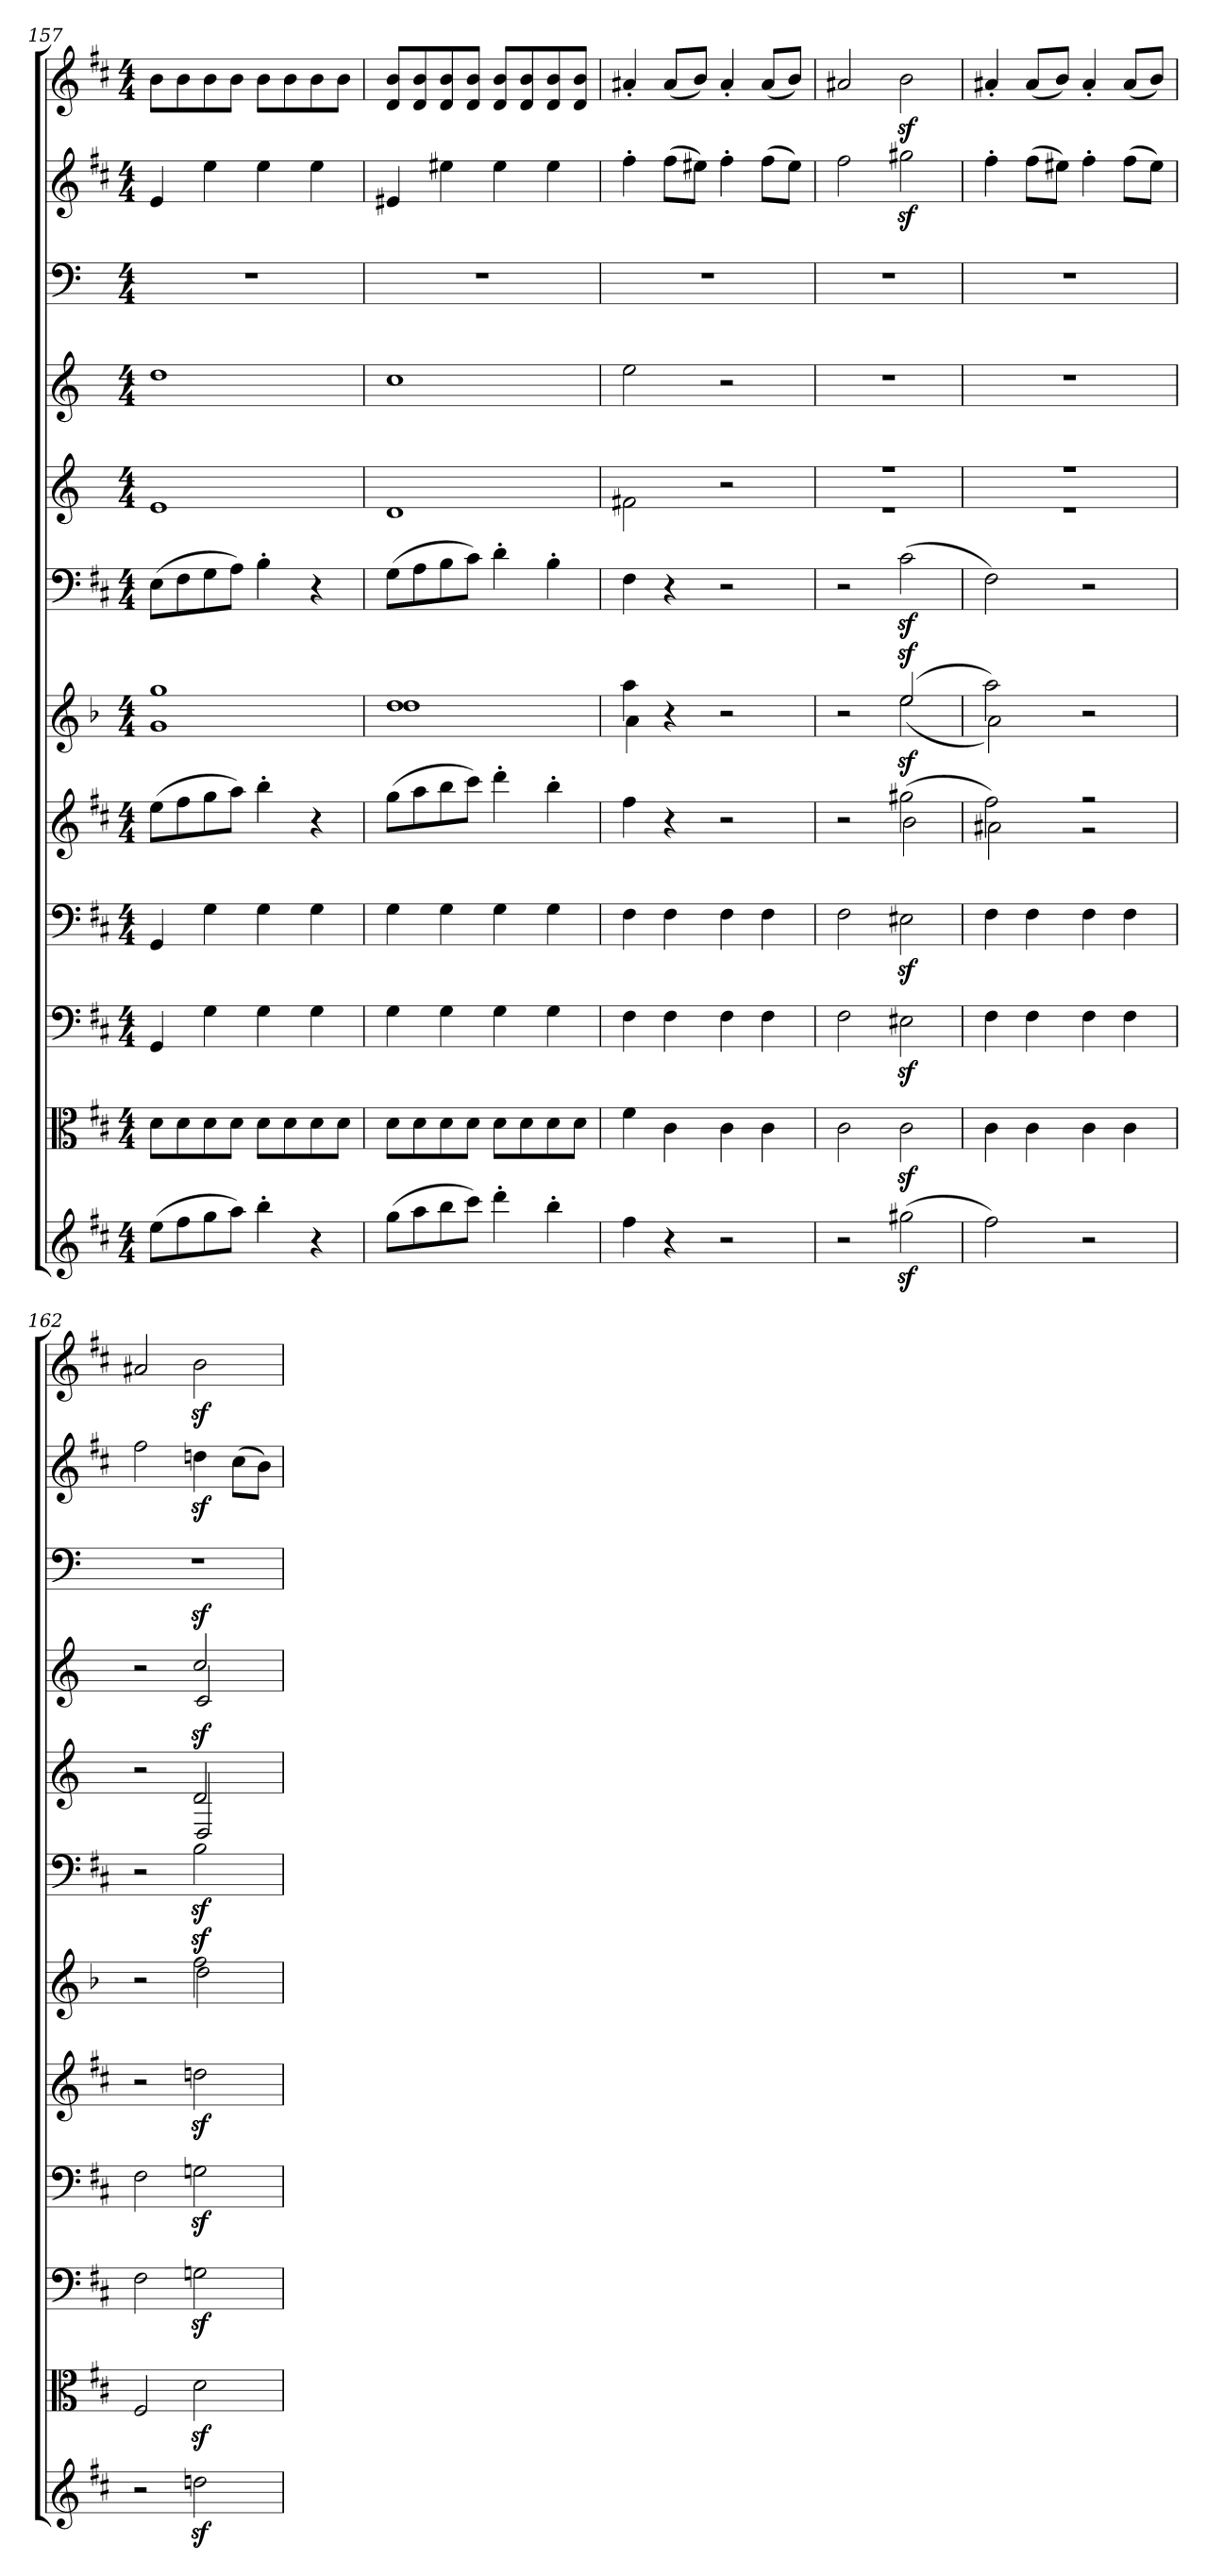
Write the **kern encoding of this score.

**kern	**kern	**kern	**kern	**kern	**kern	**kern	**kern	**kern	**kern	**kern	**kern
*part12	*part11	*part10	*part9	*part8	*part7	*part6	*part5	*part4	*part3	*part2	*part1
*staff12	*staff11	*staff10	*staff9	*staff8	*staff7	*staff6	*staff5	*staff4	*staff3	*staff2	*staff1
*clefG2	*clefC3	*clefF4	*clefF4	*clefG2	*clefG2	*clefF4	*clefG2	*clefG2	*clefF4	*clefG2	*clefG2
*k[f#c#]	*k[f#c#]	*k[f#c#]	*k[f#c#]	*k[f#c#]	*k[b-]	*k[f#c#]	*k[]	*k[]	*k[]	*k[f#c#]	*k[f#c#]
*D:	*D:	*D:	*D:	*D:	*	*D:	*	*	*	*D:	*D:
*M4/4	*M4/4	*M4/4	*M4/4	*M4/4	*M4/4	*M4/4	*M4/4	*M4/4	*M4/4	*M4/4	*M4/4
=157	=157	=157	=157	=157	=157	=157	=157	=157	=157	=157	=157
*	*	*	*	*	*^	*	*	*	*	*	*
(8ee\L	8d\L	4GG/	4GG/	(8ee\L	1gg\	1g/	(8E\L	1e\	1dd\	1r	4e/	8b\L
8ff#\	8d\	.	.	8ff#\	.	.	8F#\	.	.	.	.	8b\
8gg\	8d\	4G\	4G\	8gg\	.	.	8G\	.	.	.	4ee\	8b\
8aa\J)	8d\J	.	.	8aa\J)	.	.	8A\J)	.	.	.	.	8b\J
4bb'\	8d\L	4G\	4G\	4bb'\	.	.	4B'\	.	.	.	4ee\	8b\L
.	8d\	.	.	.	.	.	.	.	.	.	.	8b\
4r	8d\	4G\	4G\	4r	.	.	4r	.	.	.	4ee\	8b\
.	8d\J	.	.	.	.	.	.	.	.	.	.	8b\J
=158	=158	=158	=158	=158	=158	=158	=158	=158	=158	=158	=158	=158
(8gg\L	8d\L	4G\	4G\	(8gg\L	1dd\	1dd\	(8G\L	1d\	1cc\	1r	4e#X/	8d/ 8b/L
8aa\	8d\	.	.	8aa\	.	.	8A\	.	.	.	.	8d/ 8b/
8bb\	8d\	4G\	4G\	8bb\	.	.	8B\	.	.	.	4ee#X\	8d/ 8b/
8ccc#\J)	8d\J	.	.	8ccc#\J)	.	.	8c#\J)	.	.	.	.	8d/ 8b/J
4ddd'\	8d\L	4G\	4G\	4ddd'\	.	.	4d'\	.	.	.	4ee#\	8d/ 8b/L
.	8d\	.	.	.	.	.	.	.	.	.	.	8d/ 8b/
4bb'\	8d\	4G\	4G\	4bb'\	.	.	4B'\	.	.	.	4ee#\	8d/ 8b/
.	8d\J	.	.	.	.	.	.	.	.	.	.	8d/ 8b/J
=159	=159	=159	=159	=159	=159	=159	=159	=159	=159	=159	=159	=159
4ff#\	4f#\	4F#\	4F#\	4ff#\	4aa\	4a\	4F#\	2f#X\	2ee\	1r	4ff#'\	4a#X'/
4r	4c#\	4F#\	4F#\	4r	4r	4ryy	4r	.	.	.	(8ff#\L	(8a#/L
.	.	.	.	.	.	.	.	.	.	.	8ee#X\J)	8b/J)
2r	4c#\	4F#\	4F#\	2r	2r	2ryy	2r	2r	2r	.	4ff#'\	4a#'/
.	4c#\	4F#\	4F#\	.	.	.	.	.	.	.	(8ff#\L	(8a#/L
.	.	.	.	.	.	.	.	.	.	.	8ee#\J)	8b/J)
=160	=160	=160	=160	=160	=160	=160	=160	=160	=160	=160	=160	=160
*	*	*	*	*^	*	*	*	*^	*	*	*	*
2r	2c#\	2F#\	2F#\	2r	2ryy	2r	2ryy	2r	1r	1r	1r	1r	2ff#\	2a#X/
(2gg#Xz\	2c#z\	2E#Xz\	2E#Xz\	(2gg#Xz>\	2b\	(2eez>/	(2ee\	(2c#z\	.	.	.	.	2gg#Xz\	2bz\
=161	=161	=161	=161	=161	=161	=161	=161	=161	=161	=161	=161	=161	=161	=161
2ff#\)	4c#\	4F#\	4F#\	2ff#\)	2a#X\	2aa\)	2a\)	2F#\)	1r	1r	1r	1r	4ff#'\	4a#X'/
.	4c#\	4F#\	4F#\	.	.	.	.	.	.	.	.	.	(8ff#\L	(8a#/L
.	.	.	.	.	.	.	.	.	.	.	.	.	8ee#X\J)	8b/J)
2r	4c#\	4F#\	4F#\	2r	2r	2r	2ryy	2r	.	.	.	.	4ff#'\	4a#'/
.	4c#\	4F#\	4F#\	.	.	.	.	.	.	.	.	.	(8ff#\L	(8a#/L
.	.	.	.	.	.	.	.	.	.	.	.	.	8ee#\J)	8b/J)
*	*	*	*	*v	*v	*	*	*	*	*	*	*	*	*
=162	=162	=162	=162	=162	=162	=162	=162	=162	=162	=162	=162	=162	=162
*	*	*	*	*	*	*	*	*	*	*^	*	*	*
2r	2F#/	2F#\	2F#\	2r	2r	2ryy	2r	2r	2ryy	2r	2ryy	1r	2ff#\	2a#X/
2ddnz\	2dz\	2Gnz\	2Gnz\	2ddnz\	2ffz>\	2dd\	2Bz\	2dz>/	2D/	2ccz>/	2c/	.	4ddnz\	2bz\
.	.	.	.	.	.	.	.	.	.	.	.	.	(8cc#\L	.
.	.	.	.	.	.	.	.	.	.	.	.	.	8b\J)	.
*	*	*	*	*	*	*	*	*v	*v	*	*	*	*	*
*	*	*	*	*	*v	*v	*	*	*v	*v	*	*	*
=	=	=	=	=	=	=	=	=	=	=	=
*-	*-	*-	*-	*-	*-	*-	*-	*-	*-	*-	*-
